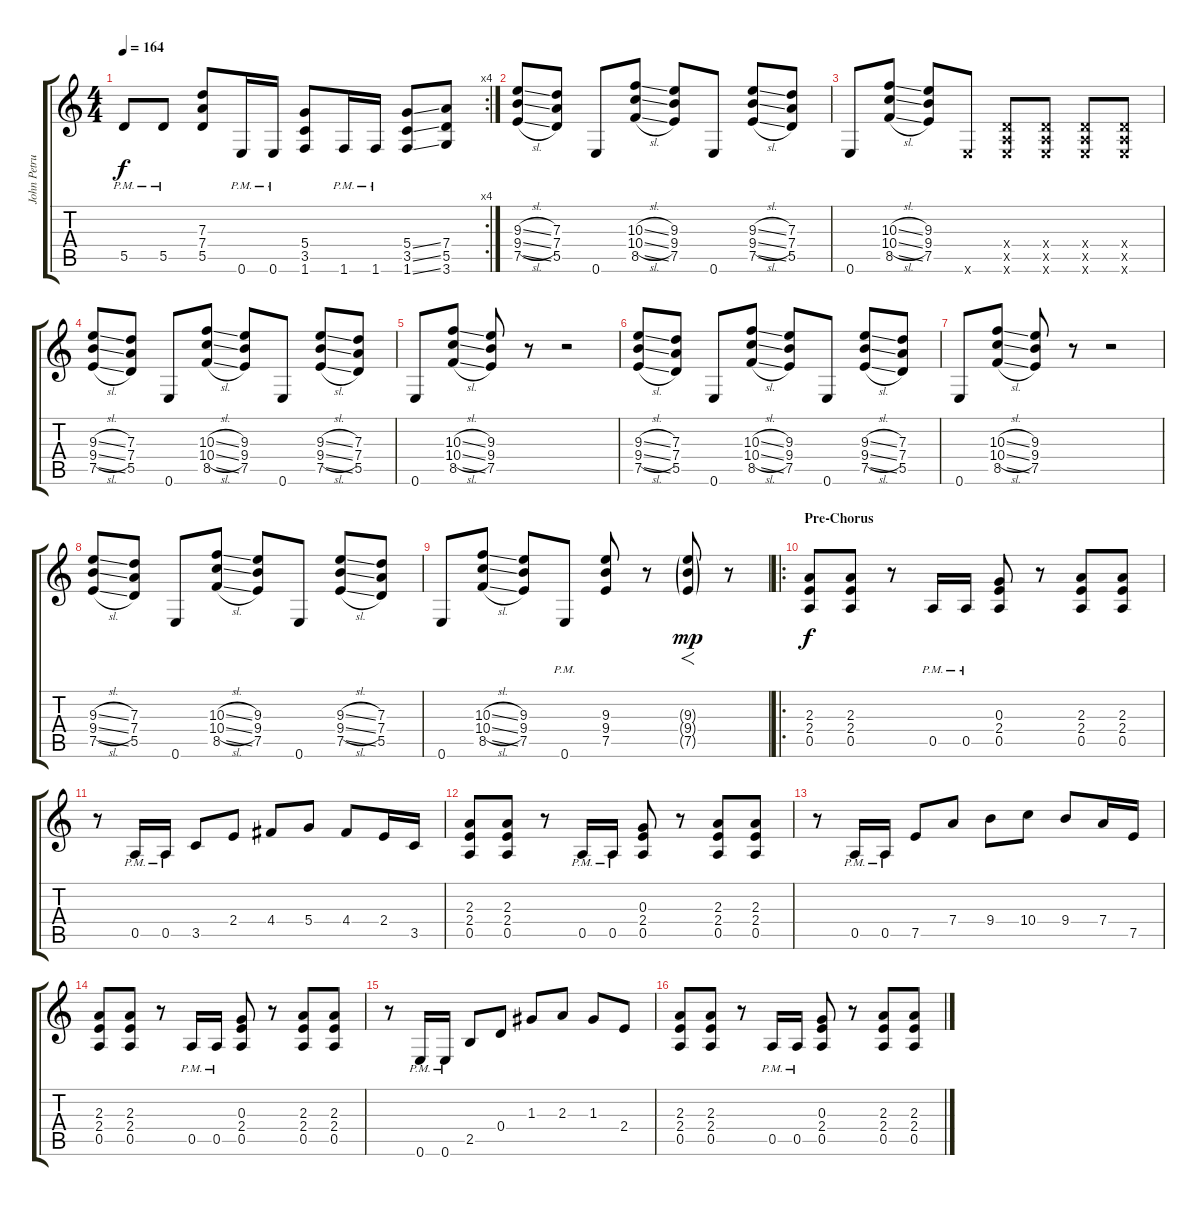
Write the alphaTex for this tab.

\track ("John Petrucci 3" "John Petru") {instrument distortionguitar}
\staff {score tabs}
\tuning (E4 B3 G3 D3 A2 E2) {hide}
\rc 4
\ts (4 4)
\tempo 164
\clef g2
\ks c
5.5{pm}.8{dy f} 5.5{pm}.8 (7.3 7.4 5.5).8 0.6{pm}.16 0.6{pm}.16 (5.4 3.5 1.6).8 1.6{pm}.16 1.6{pm}.16 (5.4{ss} 3.5{ss} 1.6{ss}).8 (7.4 5.5 3.6).8 |
(9.3{sl} 9.4{sl} 7.5{sl}).8 (7.3 7.4 5.5).8 0.6.8 (10.3{sl} 10.4{sl} 8.5{sl}).8 (9.3 9.4 7.5).8 0.6.8 (9.3{sl} 9.4{sl} 7.5{sl}).8 (7.3 7.4 5.5).8 |
0.6.8 (10.3{sl} 10.4{sl} 8.5{sl}).8 (9.3 9.4 7.5).8 0.6{x}.8 (0.4{x} 0.5{x} 0.6{x}).8 (0.4{x} 0.5{x} 0.6{x}).8 (0.4{x} 0.5{x} 0.6{x}).8 (0.4{x} 0.5{x} 0.6{x}).8 |
(9.3{sl} 9.4{sl} 7.5{sl}).8 (7.3 7.4 5.5).8 0.6.8 (10.3{sl} 10.4{sl} 8.5{sl}).8 (9.3 9.4 7.5).8 0.6.8 (9.3{sl} 9.4{sl} 7.5{sl}).8 (7.3 7.4 5.5).8 |
0.6.8 (10.3{sl} 10.4{sl} 8.5{sl}).8 (9.3 9.4 7.5).8 r.8 r.2 |
(9.3{sl} 9.4{sl} 7.5{sl}).8 (7.3 7.4 5.5).8 0.6.8 (10.3{sl} 10.4{sl} 8.5{sl}).8 (9.3 9.4 7.5).8 0.6.8 (9.3{sl} 9.4{sl} 7.5{sl}).8 (7.3 7.4 5.5).8 |
0.6.8 (10.3{sl} 10.4{sl} 8.5{sl}).8 (9.3 9.4 7.5).8 r.8 r.2 |
(9.3{sl} 9.4{sl} 7.5{sl}).8 (7.3 7.4 5.5).8 0.6.8 (10.3{sl} 10.4{sl} 8.5{sl}).8 (9.3 9.4 7.5).8 0.6.8 (9.3{sl} 9.4{sl} 7.5{sl}).8 (7.3 7.4 5.5).8 |
0.6.8 (10.3{sl} 10.4{sl} 8.5{sl}).8 (9.3 9.4 7.5).8 0.6{pm}.8 (9.3 9.4 7.5).8 r.8 (9.3{g} 9.4{g} 7.5{g}).8{f dy mp} r.8 |
\ro
\section ("" "Pre-Chorus")
(2.3 2.4 0.5).8{dy f} (2.3 2.4 0.5).8 r.8 0.5{pm}.16 0.5{pm}.16 (0.3 2.4 0.5).8 r.8 (2.3 2.4 0.5).8 (2.3 2.4 0.5).8 |
r.8 0.5{pm}.16 0.5{pm}.16 3.5.8 2.4.8 4.4.8 5.4.8 4.4.8 2.4.16 3.5.16 |
(2.3 2.4 0.5).8 (2.3 2.4 0.5).8 r.8 0.5{pm}.16 0.5{pm}.16 (0.3 2.4 0.5).8 r.8 (2.3 2.4 0.5).8 (2.3 2.4 0.5).8 |
r.8 0.5{pm}.16 0.5{pm}.16 7.5.8 7.4.8 9.4.8 10.4.8 9.4.8 7.4.16 7.5.16 |
(2.3 2.4 0.5).8 (2.3 2.4 0.5).8 r.8 0.5{pm}.16 0.5{pm}.16 (0.3 2.4 0.5).8 r.8 (2.3 2.4 0.5).8 (2.3 2.4 0.5).8 |
r.8 0.6{pm}.16 0.6{pm}.16 2.5.8 0.4.8 1.3.8 2.3.8 1.3.8 2.4.8 |
(2.3 2.4 0.5).8 (2.3 2.4 0.5).8 r.8 0.5{pm}.16 0.5{pm}.16 (0.3 2.4 0.5).8 r.8 (2.3 2.4 0.5).8 (2.3 2.4 0.5).8
